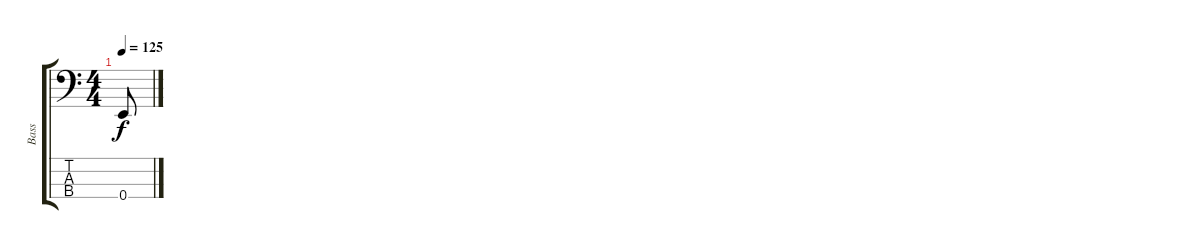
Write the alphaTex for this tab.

\track ("Bass" "Bass") {instrument acousticguitarnylon}
\staff {score tabs}
\tuning (G2 D2 A1 E1) {hide}
\ts (4 4)
\tempo 125
\clef f4
\ks c
0.4.8{dy f}
